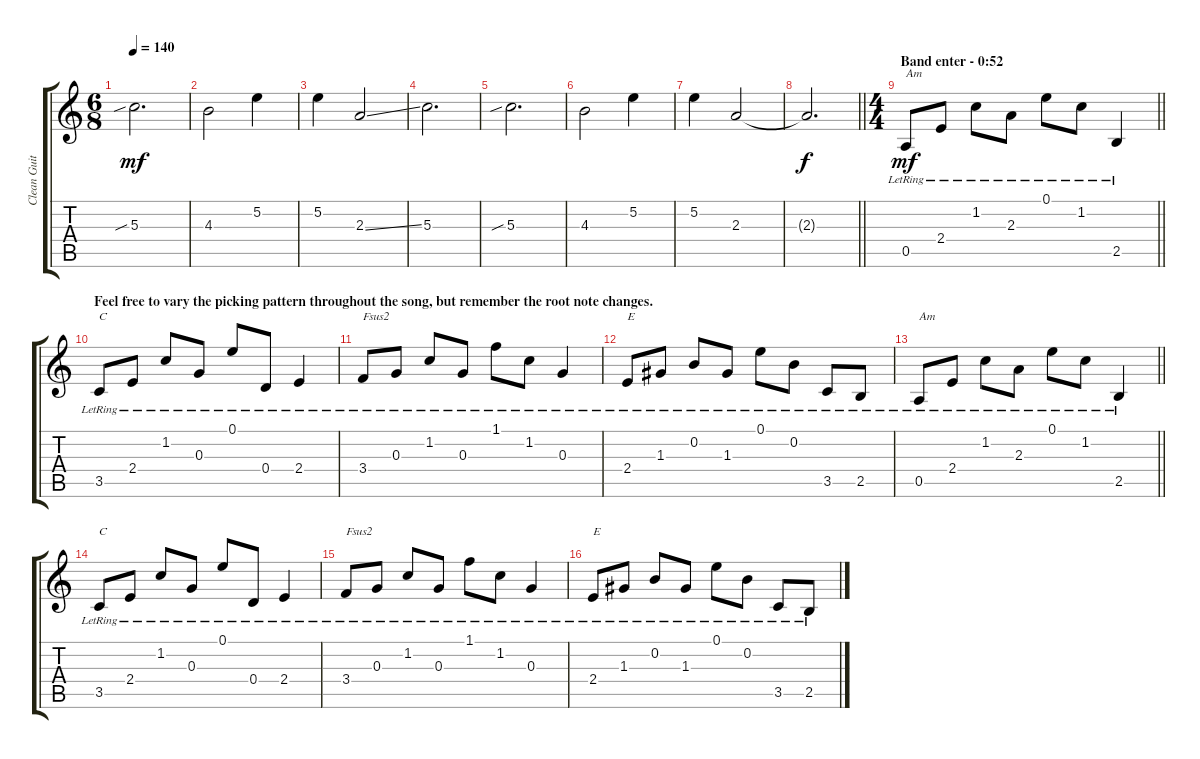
\track ("Clean Guitar" "Clean Guit") {instrument electricguitarjazz}
\staff {score tabs}
\tuning (E4 B3 G3 D3 A2 E2) {hide}
\ts (6 8)
\tempo 140
\clef g2
\ks c
5.3{sib}.2{d dy mf} |
4.3.2 5.2.4 |
5.2.4 2.3{ss}.2 |
5.3.2{d} |
5.3{sib}.2{d} |
4.3.2 5.2.4 |
5.2.4 2.3.2 |
\barLineRight lightlight
2.3{t}.2{d dy f} |
\ts (4 4)
\section ("" "Band enter - 0:52")
\barLineRight lightlight
0.5{lr}.8{txt "Am" dy mf volume 11} 2.4{lr}.8 1.2{lr}.8 2.3{lr}.8 0.1{lr}.8 1.2{lr}.8 2.5{lr}.4 |
\section ("" "Feel free to vary the picking pattern throughout the song, but remember the root note changes.")
3.5{lr}.8{txt "C"} 2.4{lr}.8 1.2{lr}.8 0.3{lr}.8 0.1{lr}.8 0.4{lr}.8 2.4{lr}.4 |
3.4{lr}.8{txt "Fsus2"} 0.3{lr}.8 1.2{lr}.8 0.3{lr}.8 1.1{lr}.8 1.2{lr}.8 0.3{lr}.4 |
2.4{lr}.8{txt "E"} 1.3{lr}.8 0.2{lr}.8 1.3{lr}.8 0.1{lr}.8 0.2{lr}.8 3.5{lr}.8 2.5{lr}.8 |
\barLineRight lightlight
0.5{lr}.8{txt "Am"} 2.4{lr}.8 1.2{lr}.8 2.3{lr}.8 0.1{lr}.8 1.2{lr}.8 2.5{lr}.4 |
3.5{lr}.8{txt "C"} 2.4{lr}.8 1.2{lr}.8 0.3{lr}.8 0.1{lr}.8 0.4{lr}.8 2.4{lr}.4 |
3.4{lr}.8{txt "Fsus2"} 0.3{lr}.8 1.2{lr}.8 0.3{lr}.8 1.1{lr}.8 1.2{lr}.8 0.3{lr}.4 |
2.4{lr}.8{txt "E"} 1.3{lr}.8 0.2{lr}.8 1.3{lr}.8 0.1{lr}.8 0.2{lr}.8 3.5{lr}.8 2.5{lr}.8
